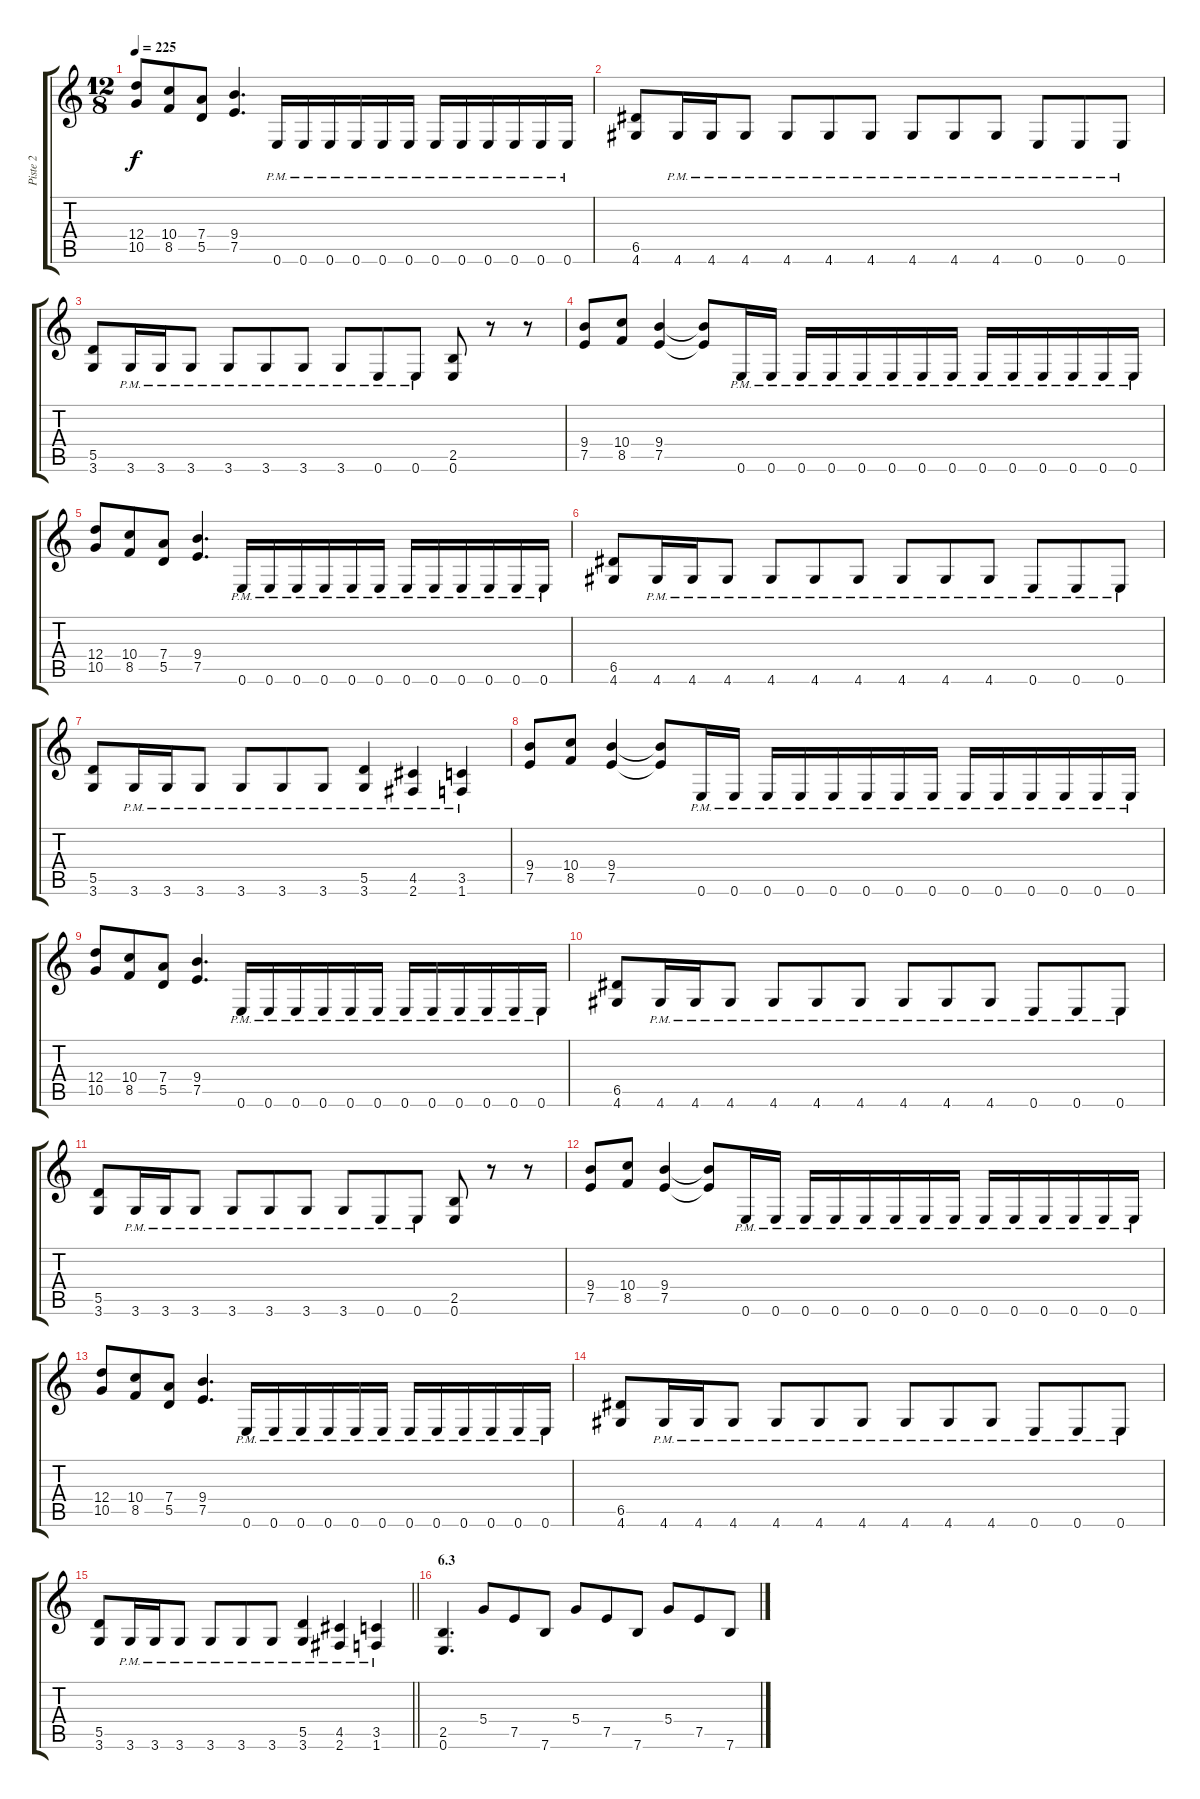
\track ("Piste 2" "Piste 2") {instrument distortionguitar}
\staff {score tabs}
\tuning (E4 B3 G3 D3 A2 E2) {hide}
\ts (12 8)
\tempo 225
\clef g2
\ks c
(12.4 10.5).8{dy f} (10.4 8.5).8 (7.4 5.5).8 (9.4 7.5).4{d} 0.6{pm}.16 0.6{pm}.16 0.6{pm}.16 0.6{pm}.16 0.6{pm}.16 0.6{pm}.16 0.6{pm}.16 0.6{pm}.16 0.6{pm}.16 0.6{pm}.16 0.6{pm}.16 0.6{pm}.16 |
(6.5 4.6).8 4.6{pm}.16 4.6{pm}.16 4.6{pm}.8 4.6{pm}.8 4.6{pm}.8 4.6{pm}.8 4.6{pm}.8 4.6{pm}.8 4.6{pm}.8 0.6{pm}.8 0.6{pm}.8 0.6{pm}.8 |
(5.5 3.6).8 3.6{pm}.16 3.6{pm}.16 3.6{pm}.8 3.6{pm}.8 3.6{pm}.8 3.6{pm}.8 3.6{pm}.8 0.6{pm}.8 0.6{pm}.8 (2.5 0.6).8 r.8 r.8 |
(9.4 7.5).8 (10.4 8.5).8 (9.4 7.5).4 (9.4{t} 7.5{t}).8 0.6{pm}.16 0.6{pm}.16 0.6{pm}.16 0.6{pm}.16 0.6{pm}.16 0.6{pm}.16 0.6{pm}.16 0.6{pm}.16 0.6{pm}.16 0.6{pm}.16 0.6{pm}.16 0.6{pm}.16 0.6{pm}.16 0.6{pm}.16 |
(12.4 10.5).8 (10.4 8.5).8 (7.4 5.5).8 (9.4 7.5).4{d} 0.6{pm}.16 0.6{pm}.16 0.6{pm}.16 0.6{pm}.16 0.6{pm}.16 0.6{pm}.16 0.6{pm}.16 0.6{pm}.16 0.6{pm}.16 0.6{pm}.16 0.6{pm}.16 0.6{pm}.16 |
(6.5 4.6).8 4.6{pm}.16 4.6{pm}.16 4.6{pm}.8 4.6{pm}.8 4.6{pm}.8 4.6{pm}.8 4.6{pm}.8 4.6{pm}.8 4.6{pm}.8 0.6{pm}.8 0.6{pm}.8 0.6{pm}.8 |
(5.5 3.6).8 3.6{pm}.16 3.6{pm}.16 3.6{pm}.8 3.6{pm}.8 3.6{pm}.8 3.6{pm}.8 (5.5{pm} 3.6{pm}).4 (4.5{pm} 2.6{pm}).4 (3.5{pm} 1.6{pm}).4 |
(9.4 7.5).8 (10.4 8.5).8 (9.4 7.5).4 (9.4{t} 7.5{t}).8 0.6{pm}.16 0.6{pm}.16 0.6{pm}.16 0.6{pm}.16 0.6{pm}.16 0.6{pm}.16 0.6{pm}.16 0.6{pm}.16 0.6{pm}.16 0.6{pm}.16 0.6{pm}.16 0.6{pm}.16 0.6{pm}.16 0.6{pm}.16 |
(12.4 10.5).8 (10.4 8.5).8 (7.4 5.5).8 (9.4 7.5).4{d} 0.6{pm}.16 0.6{pm}.16 0.6{pm}.16 0.6{pm}.16 0.6{pm}.16 0.6{pm}.16 0.6{pm}.16 0.6{pm}.16 0.6{pm}.16 0.6{pm}.16 0.6{pm}.16 0.6{pm}.16 |
(6.5 4.6).8 4.6{pm}.16 4.6{pm}.16 4.6{pm}.8 4.6{pm}.8 4.6{pm}.8 4.6{pm}.8 4.6{pm}.8 4.6{pm}.8 4.6{pm}.8 0.6{pm}.8 0.6{pm}.8 0.6{pm}.8 |
(5.5 3.6).8 3.6{pm}.16 3.6{pm}.16 3.6{pm}.8 3.6{pm}.8 3.6{pm}.8 3.6{pm}.8 3.6{pm}.8 0.6{pm}.8 0.6{pm}.8 (2.5 0.6).8 r.8 r.8 |
(9.4 7.5).8 (10.4 8.5).8 (9.4 7.5).4 (9.4{t} 7.5{t}).8 0.6{pm}.16 0.6{pm}.16 0.6{pm}.16 0.6{pm}.16 0.6{pm}.16 0.6{pm}.16 0.6{pm}.16 0.6{pm}.16 0.6{pm}.16 0.6{pm}.16 0.6{pm}.16 0.6{pm}.16 0.6{pm}.16 0.6{pm}.16 |
(12.4 10.5).8 (10.4 8.5).8 (7.4 5.5).8 (9.4 7.5).4{d} 0.6{pm}.16 0.6{pm}.16 0.6{pm}.16 0.6{pm}.16 0.6{pm}.16 0.6{pm}.16 0.6{pm}.16 0.6{pm}.16 0.6{pm}.16 0.6{pm}.16 0.6{pm}.16 0.6{pm}.16 |
(6.5 4.6).8 4.6{pm}.16 4.6{pm}.16 4.6{pm}.8 4.6{pm}.8 4.6{pm}.8 4.6{pm}.8 4.6{pm}.8 4.6{pm}.8 4.6{pm}.8 0.6{pm}.8 0.6{pm}.8 0.6{pm}.8 |
\barLineRight lightlight
(5.5 3.6).8 3.6{pm}.16 3.6{pm}.16 3.6{pm}.8 3.6{pm}.8 3.6{pm}.8 3.6{pm}.8 (5.5{pm} 3.6{pm}).4 (4.5{pm} 2.6{pm}).4 (3.5{pm} 1.6{pm}).4 |
\section ("" "6.3")
(2.5 0.6).4{d} 5.4.8 7.5.8 7.6.8 5.4.8 7.5.8 7.6.8 5.4.8 7.5.8 7.6.8
